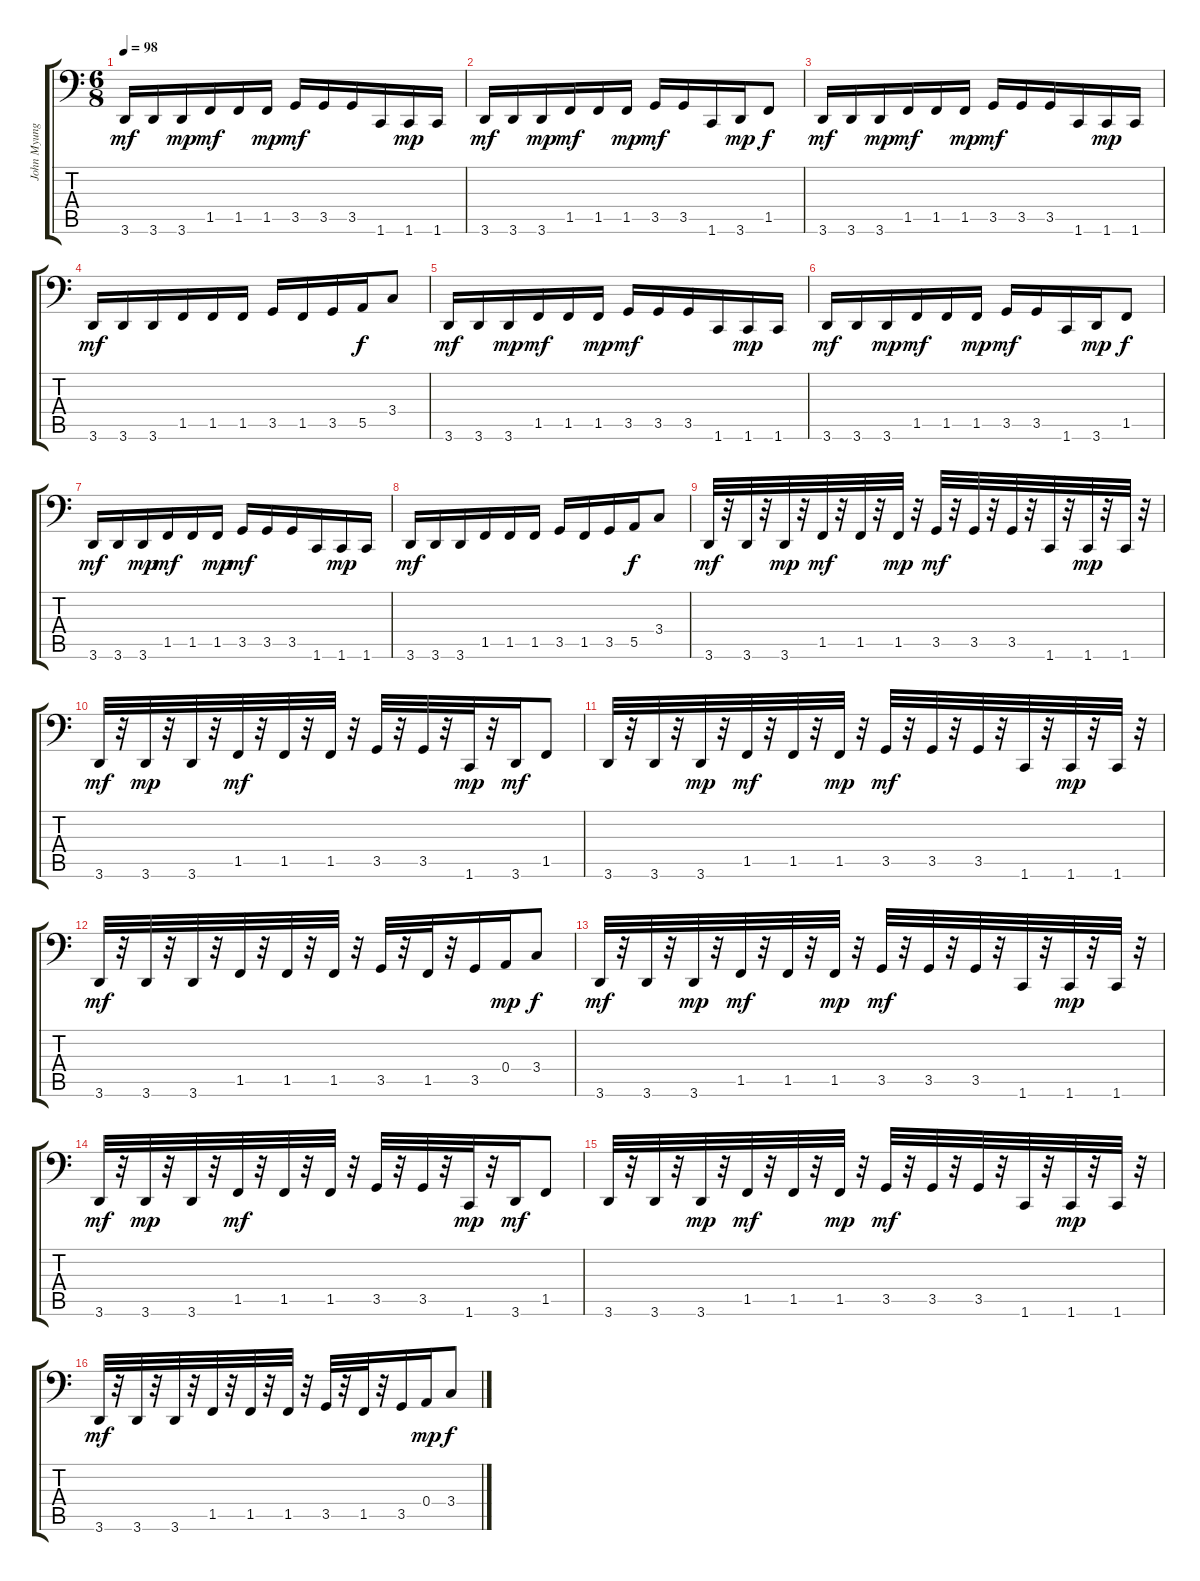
\track ("John Myung" "John Myung") {instrument electricbassfinger}
\staff {score tabs}
\tuning (C3 G2 D2 A1 E1 B0) {hide}
\ts (6 8)
\tempo 98
\clef f4
\ks c
3.6.16{dy mf} 3.6.16 3.6.16{dy mp} 1.5.16{dy mf} 1.5.16 1.5.16{dy mp} 3.5.16{dy mf} 3.5.16 3.5.16 1.6.16 1.6.16{dy mp} 1.6.16 |
3.6.16{dy mf} 3.6.16 3.6.16{dy mp} 1.5.16{dy mf} 1.5.16 1.5.16{dy mp} 3.5.16{dy mf} 3.5.16 1.6.16 3.6.16{dy mp} 1.5.8{dy f} |
3.6.16{dy mf} 3.6.16 3.6.16{dy mp} 1.5.16{dy mf} 1.5.16 1.5.16{dy mp} 3.5.16{dy mf} 3.5.16 3.5.16 1.6.16 1.6.16{dy mp} 1.6.16 |
3.6.16{dy mf} 3.6.16 3.6.16 1.5.16 1.5.16 1.5.16 3.5.16 1.5.16 3.5.16 5.5.16{dy f} 3.4.8 |
3.6.16{dy mf} 3.6.16 3.6.16{dy mp} 1.5.16{dy mf} 1.5.16 1.5.16{dy mp} 3.5.16{dy mf} 3.5.16 3.5.16 1.6.16 1.6.16{dy mp} 1.6.16 |
3.6.16{dy mf} 3.6.16 3.6.16{dy mp} 1.5.16{dy mf} 1.5.16 1.5.16{dy mp} 3.5.16{dy mf} 3.5.16 1.6.16 3.6.16{dy mp} 1.5.8{dy f} |
3.6.16{dy mf} 3.6.16 3.6.16{dy mp} 1.5.16{dy mf} 1.5.16 1.5.16{dy mp} 3.5.16{dy mf} 3.5.16 3.5.16 1.6.16 1.6.16{dy mp} 1.6.16 |
3.6.16{dy mf} 3.6.16 3.6.16 1.5.16 1.5.16 1.5.16 3.5.16 1.5.16 3.5.16 5.5.16{dy f} 3.4.8 |
3.6.32{dy mf} r.32 3.6.32 r.32 3.6.32{dy mp} r.32 1.5.32{dy mf} r.32 1.5.32 r.32 1.5.32{dy mp} r.32 3.5.32{dy mf} r.32 3.5.32 r.32 3.5.32 r.32 1.6.32 r.32 1.6.32{dy mp} r.32 1.6.32 r.32 |
3.6.32{dy mf} r.32 3.6.32{dy mp} r.32 3.6.32 r.32 1.5.32{dy mf} r.32 1.5.32 r.32 1.5.32 r.32 3.5.32 r.32 3.5.32 r.32 1.6.32{dy mp} r.32 3.6.16{dy mf} 1.5.8 |
3.6.32 r.32 3.6.32 r.32 3.6.32{dy mp} r.32 1.5.32{dy mf} r.32 1.5.32 r.32 1.5.32{dy mp} r.32 3.5.32{dy mf} r.32 3.5.32 r.32 3.5.32 r.32 1.6.32 r.32 1.6.32{dy mp} r.32 1.6.32 r.32 |
3.6.32{dy mf} r.32 3.6.32 r.32 3.6.32 r.32 1.5.32 r.32 1.5.32 r.32 1.5.32 r.32 3.5.32 r.32 1.5.32 r.32 3.5.16 0.4.16{dy mp} 3.4.8{dy f} |
3.6.32{dy mf} r.32 3.6.32 r.32 3.6.32{dy mp} r.32 1.5.32{dy mf} r.32 1.5.32 r.32 1.5.32{dy mp} r.32 3.5.32{dy mf} r.32 3.5.32 r.32 3.5.32 r.32 1.6.32 r.32 1.6.32{dy mp} r.32 1.6.32 r.32 |
3.6.32{dy mf} r.32 3.6.32{dy mp} r.32 3.6.32 r.32 1.5.32{dy mf} r.32 1.5.32 r.32 1.5.32 r.32 3.5.32 r.32 3.5.32 r.32 1.6.32{dy mp} r.32 3.6.16{dy mf} 1.5.8 |
3.6.32 r.32 3.6.32 r.32 3.6.32{dy mp} r.32 1.5.32{dy mf} r.32 1.5.32 r.32 1.5.32{dy mp} r.32 3.5.32{dy mf} r.32 3.5.32 r.32 3.5.32 r.32 1.6.32 r.32 1.6.32{dy mp} r.32 1.6.32 r.32 |
3.6.32{dy mf} r.32 3.6.32 r.32 3.6.32 r.32 1.5.32 r.32 1.5.32 r.32 1.5.32 r.32 3.5.32 r.32 1.5.32 r.32 3.5.16 0.4.16{dy mp} 3.4.8{dy f}
